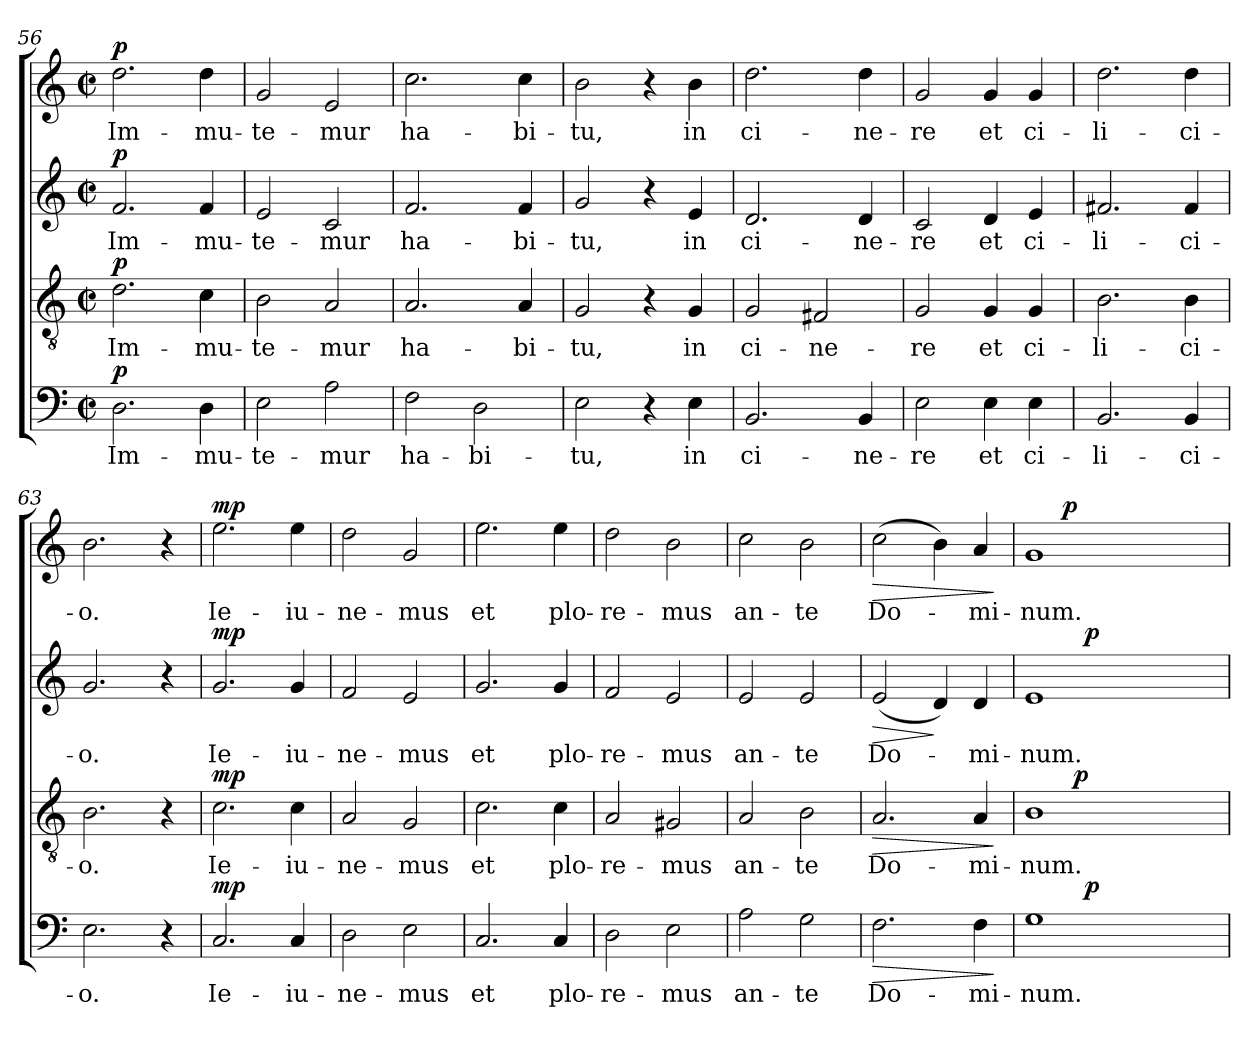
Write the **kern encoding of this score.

**kern	**text	**dynam	**kern	**text	**dynam	**kern	**text	**dynam	**kern	**text	**dynam
*part4	*part4	*part4	*part3	*part3	*part3	*part2	*part2	*part2	*part1	*part1	*part1
*staff4	*staff4	*staff4	*staff3	*staff3	*staff3	*staff2	*staff2	*staff2	*staff1	*staff1	*staff1
!!LO:PB:g=z
*clefF4	*	*	*clefGv2	*	*	*clefG2	*	*	*clefG2	*	*
*k[]	*	*	*k[]	*	*	*k[]	*	*	*k[]	*	*
*C:	*	*	*C:	*	*	*C:	*	*	*C:	*	*
*M2/2	*	*	*M2/2	*	*	*M2/2	*	*	*M2/2	*	*
*met(c|)	*	*	*met(c|)	*	*	*met(c|)	*	*	*met(c|)	*	*
=56	=56	=56	=56	=56	=56	=56	=56	=56	=56	=56	=56
!	!LO:LY:b	!LO:DY:a	!	!LO:LY:b	!LO:DY:a	!	!LO:LY:b	!LO:DY:a	!	!LO:LY:b	!LO:DY:a
2.D\	Im-	p	2.d\	Im-	p	2.f/	Im-	p	2.dd\	Im-	p
!	!LO:LY:b	!	!	!LO:LY:b	!	!	!LO:LY:b	!	!	!LO:LY:b	!
4D\	-mu-	.	4c\	-mu-	.	4f/	-mu-	.	4dd\	-mu-	.
=57	=57	=57	=57	=57	=57	=57	=57	=57	=57	=57	=57
!	!LO:LY:b	!	!	!LO:LY:b	!	!	!LO:LY:b	!	!	!LO:LY:b	!
2E\	-te-	.	2B\	-te-	.	2e/	-te-	.	2g/	-te-	.
!	!LO:LY:b	!	!	!LO:LY:b	!	!	!LO:LY:b	!	!	!LO:LY:b	!
2A\	-mur	.	2A/	-mur	.	2c/	-mur	.	2e/	-mur	.
=58	=58	=58	=58	=58	=58	=58	=58	=58	=58	=58	=58
!	!LO:LY:b	!	!	!LO:LY:b	!	!	!LO:LY:b	!	!	!LO:LY:b	!
2F\	ha-	.	2.A/	ha-	.	2.f/	ha-	.	2.cc\	ha-	.
!	!LO:LY:b	!	!	!	!	!	!	!	!	!	!
2D\	-bi-	.	.	.	.	.	.	.	.	.	.
!	!	!	!	!LO:LY:b	!	!	!LO:LY:b	!	!	!LO:LY:b	!
.	.	.	4A/	-bi-	.	4f/	-bi-	.	4cc\	-bi-	.
=59	=59	=59	=59	=59	=59	=59	=59	=59	=59	=59	=59
!	!LO:LY:b	!	!	!LO:LY:b	!	!	!LO:LY:b	!	!	!LO:LY:b	!
2E\	-tu,	.	2G/	-tu,	.	2g/	-tu,	.	2b\	-tu,	.
4r	.	.	4r	.	.	4r	.	.	4r	.	.
!	!LO:LY:b	!	!	!LO:LY:b	!	!	!LO:LY:b	!	!	!LO:LY:b	!
4E\	in	.	4G/	in	.	4e/	in	.	4b\	in	.
=60	=60	=60	=60	=60	=60	=60	=60	=60	=60	=60	=60
!	!LO:LY:b	!	!	!LO:LY:b	!	!	!LO:LY:b	!	!	!LO:LY:b	!
2.BB/	ci-	.	2G/	ci-	.	2.d/	ci-	.	2.dd\	ci-	.
!	!	!	!	!LO:LY:b	!	!	!	!	!	!	!
.	.	.	2F#X/	-ne-	.	.	.	.	.	.	.
!	!LO:LY:b	!	!	!	!	!	!LO:LY:b	!	!	!LO:LY:b	!
4BB/	-ne-	.	.	.	.	4d/	-ne-	.	4dd\	-ne-	.
=61	=61	=61	=61	=61	=61	=61	=61	=61	=61	=61	=61
!	!LO:LY:b	!	!	!LO:LY:b	!	!	!LO:LY:b	!	!	!LO:LY:b	!
2E\	-re	.	2G/	-re	.	2c/	-re	.	2g/	-re	.
!	!LO:LY:b	!	!	!LO:LY:b	!	!	!LO:LY:b	!	!	!LO:LY:b	!
4E\	et	.	4G/	et	.	4d/	et	.	4g/	et	.
!	!LO:LY:b	!	!	!LO:LY:b	!	!	!LO:LY:b	!	!	!LO:LY:b	!
4E\	ci-	.	4G/	ci-	.	4e/	ci-	.	4g/	ci-	.
=62	=62	=62	=62	=62	=62	=62	=62	=62	=62	=62	=62
!	!LO:LY:b	!	!	!LO:LY:b	!	!	!LO:LY:b	!	!	!LO:LY:b	!
2.BB/	-li-	.	2.B\	-li-	.	2.f#X/	-li-	.	2.dd\	-li-	.
!	!LO:LY:b	!	!	!LO:LY:b	!	!	!LO:LY:b	!	!	!LO:LY:b	!
4BB/	-ci-	.	4B\	-ci-	.	4f#/	-ci-	.	4dd\	-ci-	.
!!LO:LB:g=z
=63	=63	=63	=63	=63	=63	=63	=63	=63	=63	=63	=63
!	!LO:LY:b	!	!	!LO:LY:b	!	!	!LO:LY:b	!	!	!LO:LY:b	!
2.E\	-o.	.	2.B\	-o.	.	2.g/	-o.	.	2.b\	-o.	.
4r	.	.	4r	.	.	4r	.	.	4r	.	.
=64	=64	=64	=64	=64	=64	=64	=64	=64	=64	=64	=64
!	!LO:LY:b	!LO:DY:a	!	!LO:LY:b	!LO:DY:a	!	!LO:LY:b	!LO:DY:a	!	!LO:LY:b	!LO:DY:a
2.C/	Ie-	mp	2.c\	Ie-	mp	2.g/	Ie-	mp	2.ee\	Ie-	mp
!	!LO:LY:b	!	!	!LO:LY:b	!	!	!LO:LY:b	!	!	!LO:LY:b	!
4C/	-iu-	.	4c\	-iu-	.	4g/	-iu-	.	4ee\	-iu-	.
=65	=65	=65	=65	=65	=65	=65	=65	=65	=65	=65	=65
!	!LO:LY:b	!	!	!LO:LY:b	!	!	!LO:LY:b	!	!	!LO:LY:b	!
2D\	-ne-	.	2A/	-ne-	.	2f/	-ne-	.	2dd\	-ne-	.
!	!LO:LY:b	!	!	!LO:LY:b	!	!	!LO:LY:b	!	!	!LO:LY:b	!
2E\	-mus	.	2G/	-mus	.	2e/	-mus	.	2g/	-mus	.
=66	=66	=66	=66	=66	=66	=66	=66	=66	=66	=66	=66
!	!LO:LY:b	!	!	!LO:LY:b	!	!	!LO:LY:b	!	!	!LO:LY:b	!
2.C/	et	.	2.c\	et	.	2.g/	et	.	2.ee\	et	.
!	!LO:LY:b	!	!	!LO:LY:b	!	!	!LO:LY:b	!	!	!LO:LY:b	!
4C/	plo-	.	4c\	plo-	.	4g/	plo-	.	4ee\	plo-	.
=67	=67	=67	=67	=67	=67	=67	=67	=67	=67	=67	=67
!	!LO:LY:b	!	!	!LO:LY:b	!	!	!LO:LY:b	!	!	!LO:LY:b	!
2D\	-re-	.	2A/	-re-	.	2f/	-re-	.	2dd\	-re-	.
!	!LO:LY:b	!	!	!LO:LY:b	!	!	!LO:LY:b	!	!	!LO:LY:b	!
2E\	-mus	.	2G#X/	-mus	.	2e/	-mus	.	2b\	-mus	.
=68	=68	=68	=68	=68	=68	=68	=68	=68	=68	=68	=68
!	!LO:LY:b	!	!	!LO:LY:b	!	!	!LO:LY:b	!	!	!LO:LY:b	!
2A\	an-	.	2A/	an-	.	2e/	an-	.	2cc\	an-	.
!	!LO:LY:b	!	!	!LO:LY:b	!	!	!LO:LY:b	!	!	!LO:LY:b	!
2G\	-te	.	2B\	-te	.	2e/	-te	.	2b\	-te	.
=69	=69	=69	=69	=69	=69	=69	=69	=69	=69	=69	=69
!	!LO:LY:b	!LO:HP:b	!	!LO:LY:b	!LO:HP:b	!	!LO:LY:b	!LO:HP:b	!	!LO:LY:b	!LO:HP:b
2.F\	Do-	>	2.A/	Do-	>	(<2e/	Do-	>	(>2cc\	Do-	>
.	.	.	.	.	.	4d/)	.	]	4b\)	.	.
!	!LO:LY:b	!	!	!LO:LY:b	!	!	!LO:LY:b	!	!	!LO:LY:b	!
4F\	-mi-	.	4A/	-mi-	.	4d/	-mi-	.	4a/	-mi-	.
.	.	]	.	.	]	.	.	.	.	.	]
=70	=70	=70	=70	=70	=70	=70	=70	=70	=70	=70	=70
!	!LO:LY:b	!	!	!LO:LY:b	!	!	!LO:LY:b	!	!	!LO:LY:b	!
*^	*	*	*^	*	*	*^	*	*	*^	*	*
1G	8..ryy	-num.	.	1B	8.ryy	-num.	.	1e	8..ryy	-num.	.	1g	8ryy	-num.	.
.	.	.	.	.	.	.	.	.	.	.	.	.	32ryy	.	.
!	!	!	!	!	!	!	!	!	!	!	!	!	!	!	!LO:DY:a
.	.	.	.	.	.	.	.	.	.	.	.	.	2ryy	.	p
!	!	!	!	!	!	!	!LO:DY:a	!	!	!	!	!	!	!	!
.	.	.	.	.	2ryy	.	p	.	.	.	.	.	.	.	.
!	!	!	!LO:DY:a	!	!	!	!	!	!	!	!LO:DY:a	!	!	!	!
.	2ryy	.	p	.	.	.	.	.	2ryy	.	p	.	.	.	.
.	.	.	.	.	.	.	.	.	.	.	.	.	4ryy	.	.
.	.	.	.	.	4ryy	.	.	.	.	.	.	.	.	.	.
.	4ryy	.	.	.	.	.	.	.	4ryy	.	.	.	.	.	.
.	.	.	.	.	.	.	.	.	.	.	.	.	16.ryy	.	.
.	.	.	.	.	16ryy	.	.	.	.	.	.	.	.	.	.
.	32ryy	.	.	.	.	.	.	.	32ryy	.	.	.	.	.	.
*v	*v	*	*	*	*	*	*	*v	*v	*	*	*v	*v	*	*
*	*	*	*v	*v	*	*	*	*	*	*	*	*
=	=	=	=	=	=	=	=	=	=	=	=
*-	*-	*-	*-	*-	*-	*-	*-	*-	*-	*-	*-
